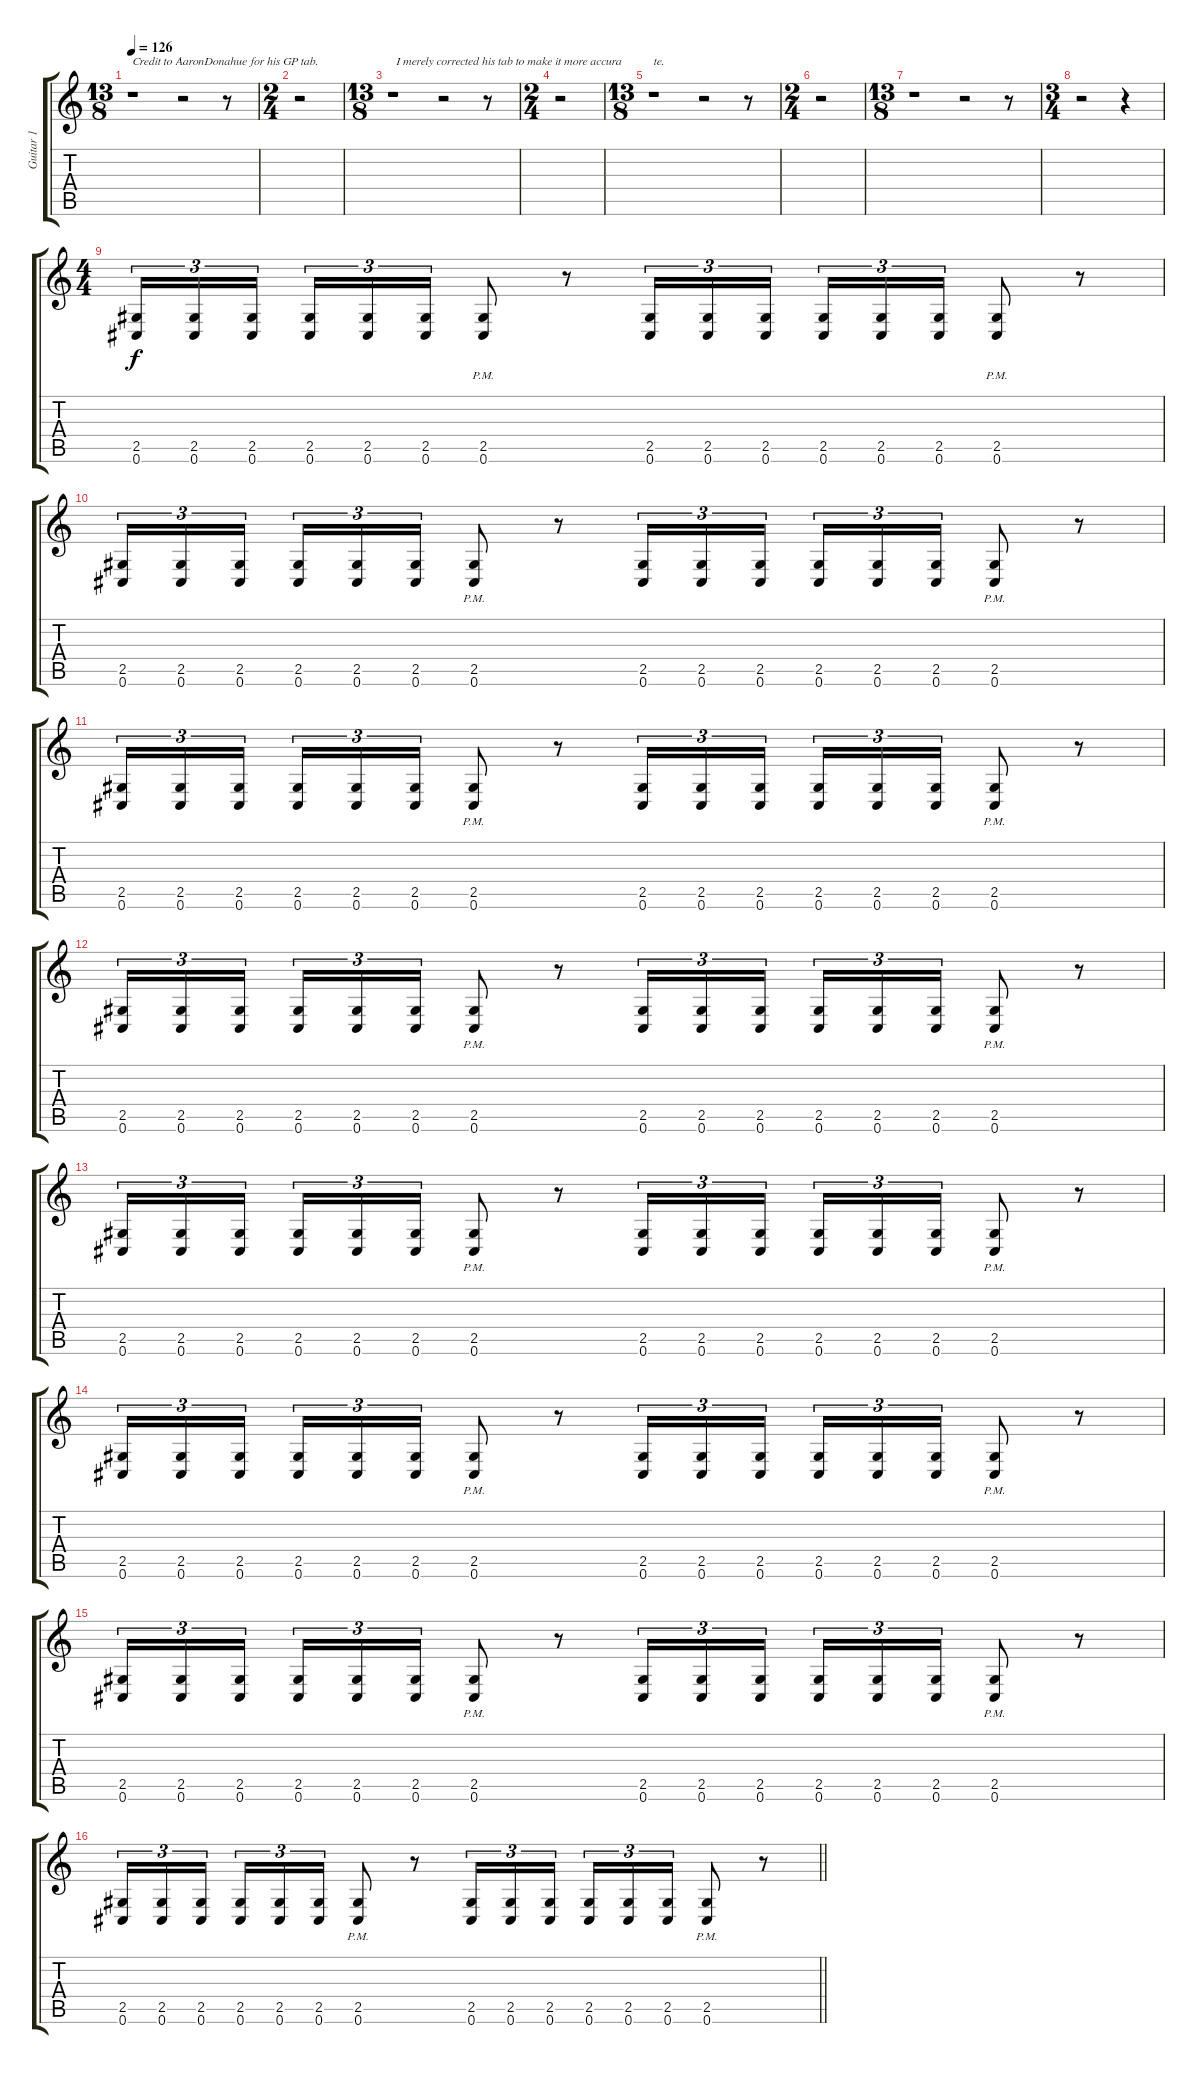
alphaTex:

\track ("Guitar 1" "Guitar 1") {instrument distortionguitar}
\staff {score tabs}
\tuning (Db4 Ab3 E3 B2 Gb2 Db2) {hide}
\ts (13 8)
\tempo 126
\clef g2
\ks c
r.1{txt "Credit to AaronDonahue for his GP tab." dy f instrument distortionguitar} r.2 r.8 |
\ts (2 4)
r.2 |
\ts (13 8)
r.1{txt " I merely corrected his tab to make it more accura"} r.2 r.8 |
\ts (2 4)
r.2 |
\ts (13 8)
r.1{txt "te."} r.2 r.8 |
\ts (2 4)
r.2 |
\ts (13 8)
r.1 r.2 r.8 |
\ts (3 4)
r.2 r.4 |
\ts (4 4)
(2.5 0.6).16{tu (3 2)} (2.5 0.6).16{tu (3 2)} (2.5 0.6).16{tu (3 2) beam splitsecondary} (2.5 0.6).16{tu (3 2)} (2.5 0.6).16{tu (3 2)} (2.5 0.6).16{tu (3 2)} (2.5{pm} 0.6{pm}).8 r.8 (2.5 0.6).16{tu (3 2)} (2.5 0.6).16{tu (3 2)} (2.5 0.6).16{tu (3 2) beam splitsecondary} (2.5 0.6).16{tu (3 2)} (2.5 0.6).16{tu (3 2)} (2.5 0.6).16{tu (3 2)} (2.5{pm} 0.6{pm}).8 r.8 |
(2.5 0.6).16{tu (3 2)} (2.5 0.6).16{tu (3 2)} (2.5 0.6).16{tu (3 2) beam splitsecondary} (2.5 0.6).16{tu (3 2)} (2.5 0.6).16{tu (3 2)} (2.5 0.6).16{tu (3 2)} (2.5{pm} 0.6{pm}).8 r.8 (2.5 0.6).16{tu (3 2)} (2.5 0.6).16{tu (3 2)} (2.5 0.6).16{tu (3 2) beam splitsecondary} (2.5 0.6).16{tu (3 2)} (2.5 0.6).16{tu (3 2)} (2.5 0.6).16{tu (3 2)} (2.5{pm} 0.6{pm}).8 r.8 |
(2.5 0.6).16{tu (3 2)} (2.5 0.6).16{tu (3 2)} (2.5 0.6).16{tu (3 2) beam splitsecondary} (2.5 0.6).16{tu (3 2)} (2.5 0.6).16{tu (3 2)} (2.5 0.6).16{tu (3 2)} (2.5{pm} 0.6{pm}).8 r.8 (2.5 0.6).16{tu (3 2)} (2.5 0.6).16{tu (3 2)} (2.5 0.6).16{tu (3 2) beam splitsecondary} (2.5 0.6).16{tu (3 2)} (2.5 0.6).16{tu (3 2)} (2.5 0.6).16{tu (3 2)} (2.5{pm} 0.6{pm}).8 r.8 |
(2.5 0.6).16{tu (3 2)} (2.5 0.6).16{tu (3 2)} (2.5 0.6).16{tu (3 2) beam splitsecondary} (2.5 0.6).16{tu (3 2)} (2.5 0.6).16{tu (3 2)} (2.5 0.6).16{tu (3 2)} (2.5{pm} 0.6{pm}).8 r.8 (2.5 0.6).16{tu (3 2)} (2.5 0.6).16{tu (3 2)} (2.5 0.6).16{tu (3 2) beam splitsecondary} (2.5 0.6).16{tu (3 2)} (2.5 0.6).16{tu (3 2)} (2.5 0.6).16{tu (3 2)} (2.5{pm} 0.6{pm}).8 r.8 |
(2.5 0.6).16{tu (3 2)} (2.5 0.6).16{tu (3 2)} (2.5 0.6).16{tu (3 2) beam splitsecondary} (2.5 0.6).16{tu (3 2)} (2.5 0.6).16{tu (3 2)} (2.5 0.6).16{tu (3 2)} (2.5{pm} 0.6{pm}).8 r.8 (2.5 0.6).16{tu (3 2)} (2.5 0.6).16{tu (3 2)} (2.5 0.6).16{tu (3 2) beam splitsecondary} (2.5 0.6).16{tu (3 2)} (2.5 0.6).16{tu (3 2)} (2.5 0.6).16{tu (3 2)} (2.5{pm} 0.6{pm}).8 r.8 |
(2.5 0.6).16{tu (3 2)} (2.5 0.6).16{tu (3 2)} (2.5 0.6).16{tu (3 2) beam splitsecondary} (2.5 0.6).16{tu (3 2)} (2.5 0.6).16{tu (3 2)} (2.5 0.6).16{tu (3 2)} (2.5{pm} 0.6{pm}).8 r.8 (2.5 0.6).16{tu (3 2)} (2.5 0.6).16{tu (3 2)} (2.5 0.6).16{tu (3 2) beam splitsecondary} (2.5 0.6).16{tu (3 2)} (2.5 0.6).16{tu (3 2)} (2.5 0.6).16{tu (3 2)} (2.5{pm} 0.6{pm}).8 r.8 |
(2.5 0.6).16{tu (3 2)} (2.5 0.6).16{tu (3 2)} (2.5 0.6).16{tu (3 2) beam splitsecondary} (2.5 0.6).16{tu (3 2)} (2.5 0.6).16{tu (3 2)} (2.5 0.6).16{tu (3 2)} (2.5{pm} 0.6{pm}).8 r.8 (2.5 0.6).16{tu (3 2)} (2.5 0.6).16{tu (3 2)} (2.5 0.6).16{tu (3 2) beam splitsecondary} (2.5 0.6).16{tu (3 2)} (2.5 0.6).16{tu (3 2)} (2.5 0.6).16{tu (3 2)} (2.5{pm} 0.6{pm}).8 r.8 |
\barLineRight lightlight
(2.5 0.6).16{tu (3 2)} (2.5 0.6).16{tu (3 2)} (2.5 0.6).16{tu (3 2) beam splitsecondary} (2.5 0.6).16{tu (3 2)} (2.5 0.6).16{tu (3 2)} (2.5 0.6).16{tu (3 2)} (2.5{pm} 0.6{pm}).8 r.8 (2.5 0.6).16{tu (3 2)} (2.5 0.6).16{tu (3 2)} (2.5 0.6).16{tu (3 2) beam splitsecondary} (2.5 0.6).16{tu (3 2)} (2.5 0.6).16{tu (3 2)} (2.5 0.6).16{tu (3 2)} (2.5{pm} 0.6{pm}).8 r.8
